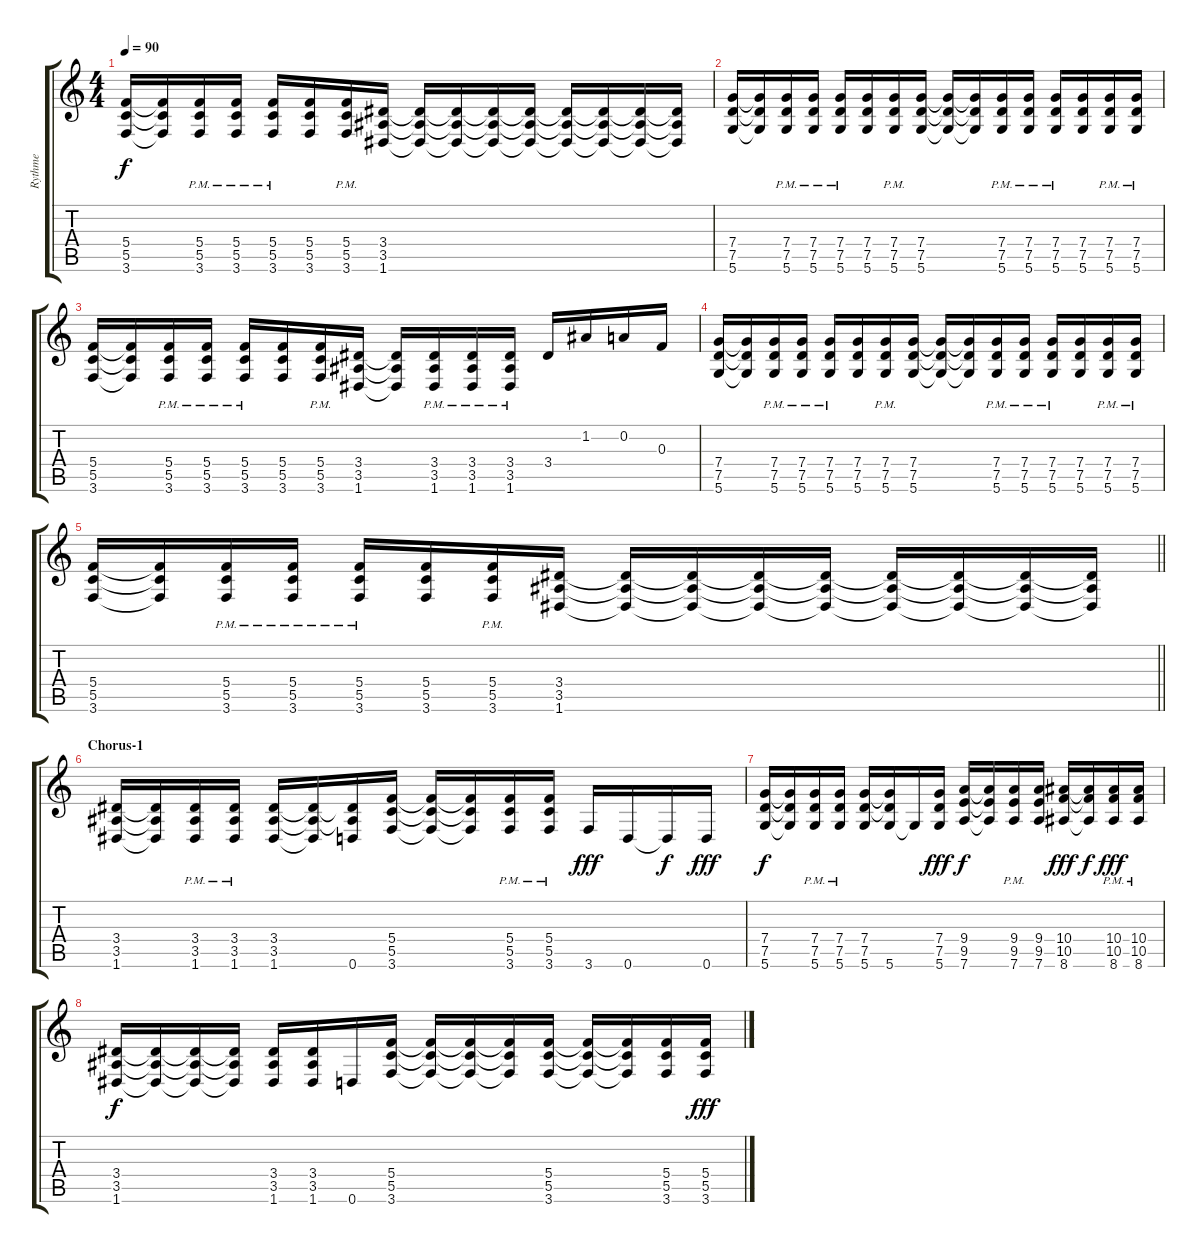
\track ("Rythme" "Rythme") {instrument distortionguitar}
\staff {score tabs}
\tuning (D4 A3 F3 C3 G2 D2) {hide}
\ts (4 4)
\tempo 90
\clef g2
\ks c
(5.4 5.5 3.6).16{dy f} (5.4{t} 5.5{t} 3.6{t}).16 (5.4{pm} 5.5{pm} 3.6{pm}).16 (5.4{pm} 5.5{pm} 3.6{pm}).16 (5.4{pm} 5.5{pm} 3.6{pm}).16 (5.4 5.5 3.6).16 (5.4{pm} 5.5{pm} 3.6{pm}).16 (3.4 3.5 1.6).16 (3.4{t} 3.5{t} 1.6{t}).16 (3.4{t} 3.5{t} 1.6{t}).16 (3.4{t} 3.5{t} 1.6{t}).16 (3.4{t} 3.5{t} 1.6{t}).16 (3.4{t} 3.5{t} 1.6{t}).16 (3.4{t} 3.5{t} 1.6{t}).16 (3.4{t} 3.5{t} 1.6{t}).16 (3.4{t} 3.5{t} 1.6{t}).16 |
(7.4 7.5 5.6).16 (7.4{t} 7.5{t} 5.6{t}).16 (7.4{pm} 7.5{pm} 5.6{pm}).16 (7.4{pm} 7.5{pm} 5.6{pm}).16 (7.4{pm} 7.5{pm} 5.6{pm}).16 (7.4 7.5 5.6).16 (7.4{pm} 7.5{pm} 5.6{pm}).16 (7.4 7.5 5.6).16 (7.4{t} 7.5{t} 5.6{t}).16 (7.4{t} 7.5{t} 5.6{t}).16 (7.4{pm} 7.5{pm} 5.6{pm}).16 (7.4{pm} 7.5{pm} 5.6{pm}).16 (7.4{pm} 7.5{pm} 5.6{pm}).16 (7.4 7.5 5.6).16 (7.4{pm} 7.5{pm} 5.6{pm}).16 (7.4{pm} 7.5{pm} 5.6{pm}).16 |
(5.4 5.5 3.6).16 (5.4{t} 5.5{t} 3.6{t}).16 (5.4{pm} 5.5{pm} 3.6{pm}).16 (5.4{pm} 5.5{pm} 3.6{pm}).16 (5.4{pm} 5.5{pm} 3.6{pm}).16 (5.4 5.5 3.6).16 (5.4{pm} 5.5{pm} 3.6{pm}).16 (3.4 3.5 1.6).16 (3.4{t} 3.5{t} 1.6{t}).16 (3.4{pm} 3.5{pm} 1.6{pm}).16 (3.4{pm} 3.5{pm} 1.6{pm}).16 (3.4{pm} 3.5{pm} 1.6{pm}).16 3.4.16 1.2.16 0.2.16 0.3.16 |
(7.4 7.5 5.6).16 (7.4{t} 7.5{t} 5.6{t}).16 (7.4{pm} 7.5{pm} 5.6{pm}).16 (7.4{pm} 7.5{pm} 5.6{pm}).16 (7.4{pm} 7.5{pm} 5.6{pm}).16 (7.4 7.5 5.6).16 (7.4{pm} 7.5{pm} 5.6{pm}).16 (7.4 7.5 5.6).16 (7.4{t} 7.5{t} 5.6{t}).16 (7.4{t} 7.5{t} 5.6{t}).16 (7.4{pm} 7.5{pm} 5.6{pm}).16 (7.4{pm} 7.5{pm} 5.6{pm}).16 (7.4{pm} 7.5{pm} 5.6{pm}).16 (7.4 7.5 5.6).16 (7.4{pm} 7.5{pm} 5.6{pm}).16 (7.4{pm} 7.5{pm} 5.6{pm}).16 |
\barLineRight lightlight
(5.4 5.5 3.6).16 (5.4{t} 5.5{t} 3.6{t}).16 (5.4{pm} 5.5{pm} 3.6{pm}).16 (5.4{pm} 5.5{pm} 3.6{pm}).16 (5.4{pm} 5.5{pm} 3.6{pm}).16 (5.4 5.5 3.6).16 (5.4{pm} 5.5{pm} 3.6{pm}).16 (3.4 3.5 1.6).16 (3.4{t} 3.5{t} 1.6{t}).16 (3.4{t} 3.5{t} 1.6{t}).16 (3.4{t} 3.5{t} 1.6{t}).16 (3.4{t} 3.5{t} 1.6{t}).16 (3.4{t} 3.5{t} 1.6{t}).16 (3.4{t} 3.5{t} 1.6{t}).16 (3.4{t} 3.5{t} 1.6{t}).16 (3.4{t} 3.5{t} 1.6{t}).16 |
\section ("" "Chorus-1")
(3.4 3.5 1.6).16 (3.4{t} 3.5{t} 1.6{t}).16 (3.4{pm} 3.5{pm} 1.6{pm}).16 (3.4{pm} 3.5{pm} 1.6{pm}).16 (3.4 3.5 1.6).16 (3.4{t} 3.5{t} 1.6{t}).16 (3.4{t} 3.5{t} 0.6).16 (5.4 5.5 3.6).16 (5.4{t} 5.5{t} 3.6{t}).16 (5.4{t} 5.5{t} 3.6{t}).16 (5.4{pm} 5.5{pm} 3.6{pm}).16 (5.4{pm} 5.5{pm} 3.6{pm}).16 3.6.16{dy fff} 0.6.16 0.6{t}.16{dy f} 0.6.16{dy fff} |
(7.4 7.5 5.6).16{dy f} (7.4{t} 7.5{t} 5.6{t}).16 (7.4{pm} 7.5{pm} 5.6{pm}).16 (7.4{pm} 7.5{pm} 5.6{pm}).16 (7.4 7.5 5.6).16 (7.4{t} 7.5{t} 5.6).16 5.6{t}.16 (7.4 7.5 5.6).16{dy fff} (9.4 9.5 7.6).16{dy f} (9.4{t} 9.5{t} 7.6{t}).16 (9.4{pm} 9.5{pm} 7.6{pm}).16 (9.4 9.5 7.6).16 (10.4 10.5 8.6).16{dy fff} (10.4{t} 10.5{t} 8.6{t}).16{dy f} (10.4{pm} 10.5{pm} 8.6{pm}).16{dy fff} (10.4{pm} 10.5{pm} 8.6{pm}).16 |
(3.4 3.5 1.6).16{dy f} (3.4{t} 3.5{t} 1.6{t}).16 (3.4{t} 3.5{t} 1.6{t}).16 (3.4{t} 3.5{t} 1.6{t}).16 (3.4 3.5 1.6).16 (3.4 3.5 1.6).16 0.6.16 (5.4 5.5 3.6).16 (5.4{t} 5.5{t} 3.6{t}).16 (5.4{t} 5.5{t} 3.6{t}).16 (5.4{t} 5.5{t} 3.6{t}).16 (5.4 5.5 3.6).16 (5.4{t} 5.5{t} 3.6{t}).16 (5.4{t} 5.5{t} 3.6{t}).16 (5.4 5.5 3.6).16 (5.4 5.5 3.6).16{dy fff}
